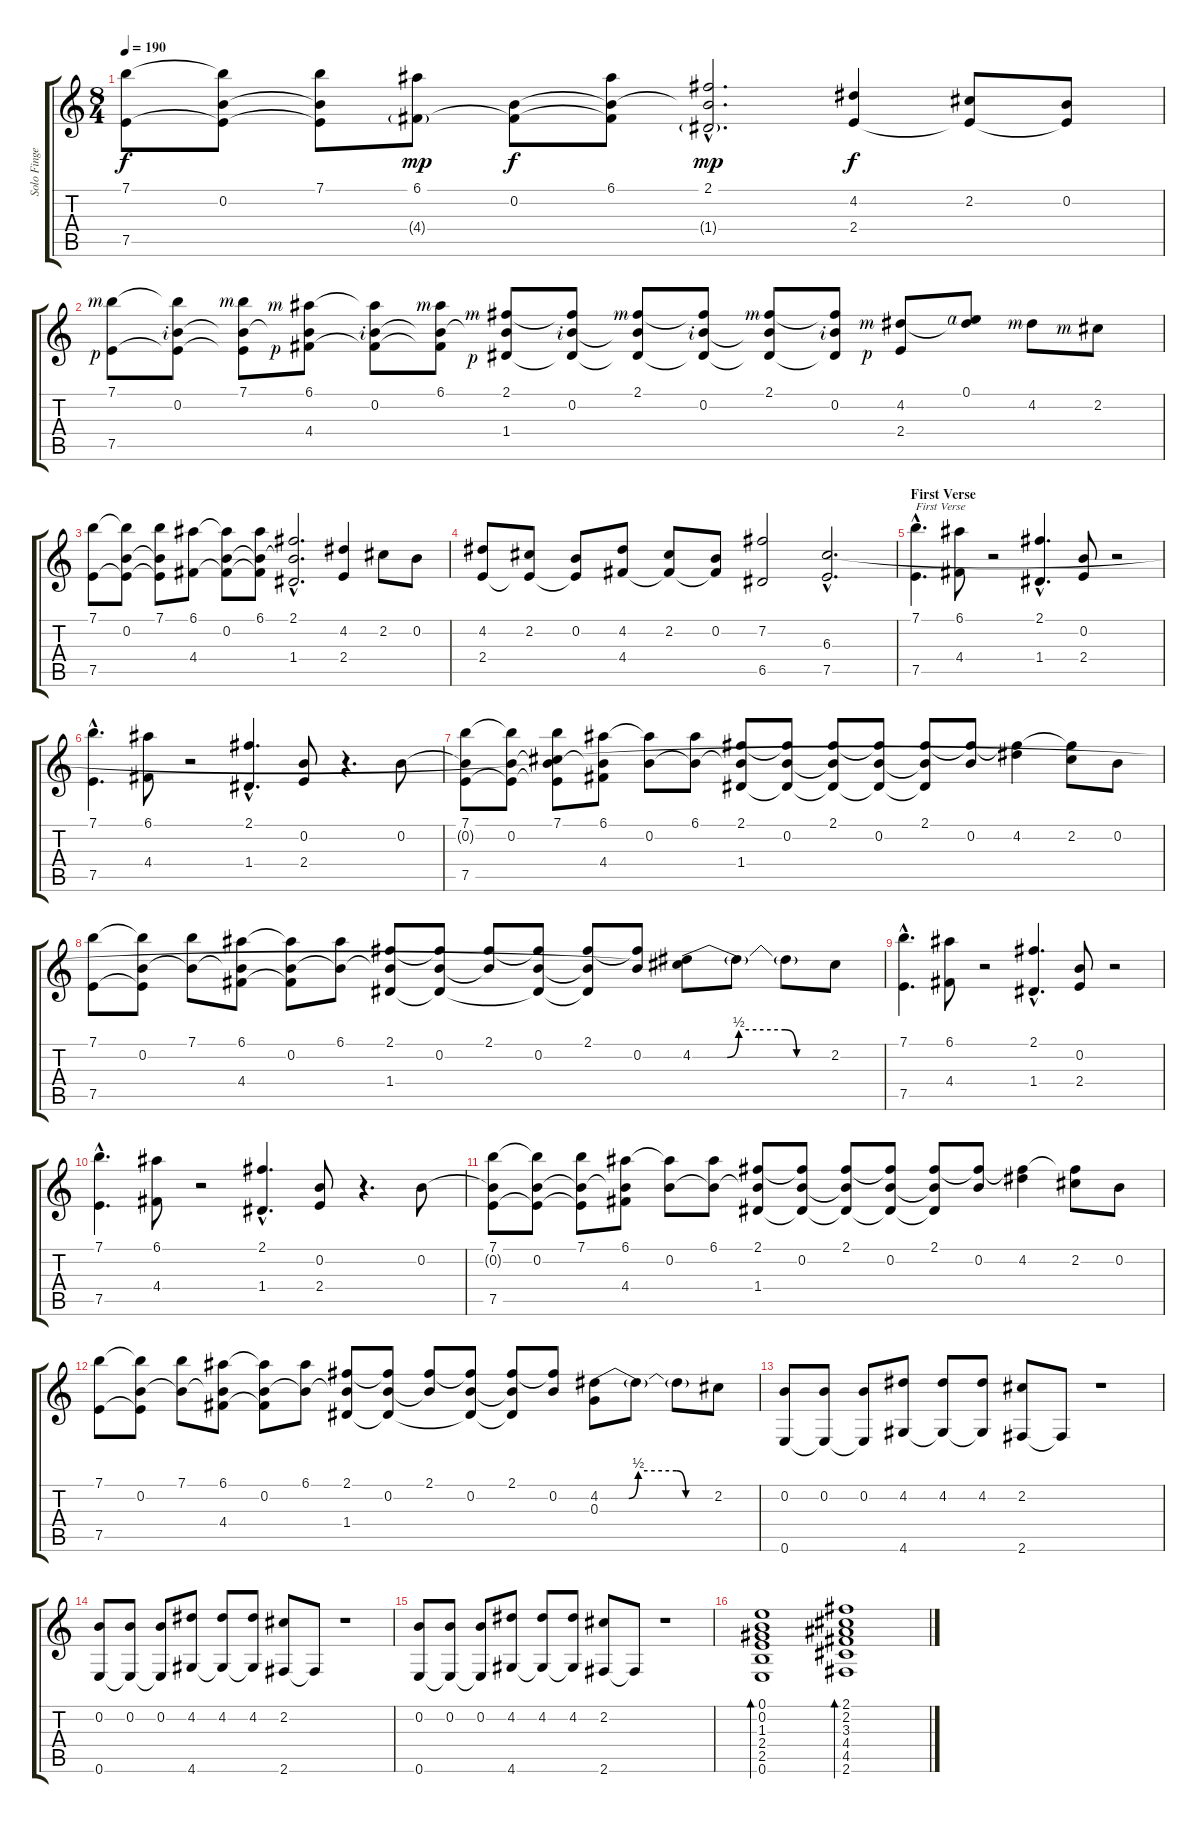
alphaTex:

\track ("Solo Fingerstyle Guitar" "Solo Finge") {instrument acousticguitarnylon}
\staff {score tabs}
\tuning (E4 B3 G3 D3 A2 E2) {hide}
\ts (8 4)
\tempo 190
\clef g2
\ks c
(7.1 7.5).8{dy f instrument acousticguitarnylon} (7.1{t} 0.2 7.5{t}).8 (7.1 0.2{t} 7.5{t}).8 (6.1 4.4{g}).8{dy mp} (0.2 4.4{t}).8{dy f} (6.1 0.2{t} 4.4{t}).8 (2.1{hac} 0.2{hac t} 1.4{g hac}).2{d dy mp} (4.2 2.4).4{dy f} (2.2 2.4{t}).8 (0.2 2.4{t}).8 |
(7.1{rf 3} 7.5{rf 1}).8 (7.1{t} 0.2{rf 2} 7.5{t}).8 (7.1{rf 3} 0.2{t} 7.5{t}).8 (6.1{rf 3} 0.2{t} 4.4{rf 1}).8 (6.1{t} 0.2{rf 2} 4.4{t}).8 (6.1{rf 3} 0.2{t} 4.4{t}).8 (2.1{rf 3} 0.2{t} 1.4{rf 1}).8 (2.1{t} 0.2{rf 2} 1.4{t}).8 (2.1{rf 3} 0.2{t} 1.4{t}).8 (2.1{t} 0.2{rf 2} 1.4{t}).8 (2.1{rf 3} 0.2{t} 1.4{t}).8 (2.1{t} 0.2{rf 2} 1.4{t}).8 (4.2{rf 3} 2.4{rf 1}).8 (0.1{rf 4} 4.2{t}).8 4.2{rf 3}.8 2.2{rf 3}.8 |
(7.1 7.5).8 (7.1{t} 0.2 7.5{t}).8 (7.1 0.2{t} 7.5{t}).8 (6.1 4.4).8 (6.1{t} 0.2 4.4{t}).8 (6.1 0.2{t} 4.4{t}).8 (2.1{hac} 0.2{hac t} 1.4{hac}).2{d} (4.2 2.4).4 2.2.8 0.2.8 |
(4.2 2.4).8 (2.2 2.4{t}).8 (0.2 2.4{t}).8 (4.2 4.4).8 (2.2 4.4{t}).8 (0.2 4.4{t}).8 (7.2 6.5).2 (6.3{hac} 7.5{hac}).2{d} |
\section ("" "First Verse")
(7.1{hac} 7.5{hac}).4{d txt "First Verse"} (6.1 4.4).8 r.2 (2.1{hac} 1.4{hac}).4{d} (0.2 2.4).8 r.2 |
(7.1{hac} 7.5{hac}).4{d} (6.1 4.4).8 r.2 (2.1{hac} 1.4{hac}).4{d} (0.2 2.4).8 r.4{d} 0.2.8 |
(7.1 0.2{t} 7.5).8 (7.1{t} 0.2 7.5{t}).8 (7.1 0.2{t} 6.3{t} 7.5{t}).8 (6.1 0.2{t} 4.4).8 (6.1{t} 0.2).8 (6.1 0.2{t}).8 (2.1 0.2{t} 1.4).8 (2.1{t} 0.2 1.4{t}).8 (2.1 0.2{t} 1.4{t}).8 (2.1{t} 0.2 1.4{t}).8 (2.1 0.2{t} 1.4{t}).8 (2.1{t} 0.2).8 (2.1{t} 4.2).4 (2.1{t} 2.2).8 0.2.8 |
(7.1 7.5).8 (7.1{t} 0.2 7.5{t}).8 (7.1 0.2{t}).8 (6.1 0.2{t} 4.4).8 (6.1{t} 0.2 4.4{t}).8 (6.1 0.2{t}).8 (2.1 0.2{t} 1.4).8 (2.1{t} 0.2 1.4{t}).8 (2.1 0.2{t}).8 (2.1{t} 0.2 1.4{t}).8 (2.1 0.2{t} 1.4{t}).8 (2.1{t} 0.2).8 (4.2{be (custom 0 0 15 0 20 2 40 2 45 0 60 0)} 6.3{t}).8 4.2{t}.8 4.2{t}.8 2.2.8 |
(7.1{hac} 7.5{hac}).4{d} (6.1 4.4).8 r.2 (2.1{hac} 1.4{hac}).4{d} (0.2 2.4).8 r.2 |
(7.1{hac} 7.5{hac}).4{d} (6.1 4.4).8 r.2 (2.1{hac} 1.4{hac}).4{d} (0.2 2.4).8 r.4{d} 0.2.8 |
(7.1 0.2{t} 7.5).8{volume 16} (7.1{t} 0.2 7.5{t}).8 (7.1 0.2{t} 7.5{t}).8 (6.1 0.2{t} 4.4).8 (6.1{t} 0.2).8 (6.1 0.2{t}).8 (2.1 0.2{t} 1.4).8 (2.1{t} 0.2 1.4{t}).8 (2.1 0.2{t} 1.4{t}).8 (2.1{t} 0.2 1.4{t}).8 (2.1 0.2{t} 1.4{t}).8 (2.1{t} 0.2).8 (2.1{t} 4.2).4 (2.1{t} 2.2).8 0.2.8 |
(7.1 7.5).8 (7.1{t} 0.2 7.5{t}).8 (7.1 0.2{t}).8 (6.1 0.2{t} 4.4).8 (6.1{t} 0.2 4.4{t}).8 (6.1 0.2{t}).8 (2.1 0.2{t} 1.4).8 (2.1{t} 0.2 1.4{t}).8 (2.1 0.2{t}).8 (2.1{t} 0.2 1.4{t}).8 (2.1 0.2{t} 1.4{t}).8 (2.1{t} 0.2).8 (4.2{be (custom 0 0 15 0 20 2 40 2 45 0 60 0)} 0.3).8 4.2{t}.8 4.2{t}.8 2.2.8 |
(0.2 0.6).8 (0.2 0.6{t}).8 (0.2 0.6{t}).8 (4.2 4.6).8 (4.2 4.6{t}).8 (4.2 4.6{t}).8 (2.2 2.6).8 2.6{t}.8 r.1 |
(0.2 0.6).8 (0.2 0.6{t}).8 (0.2 0.6{t}).8 (4.2 4.6).8 (4.2 4.6{t}).8 (4.2 4.6{t}).8 (2.2 2.6).8 2.6{t}.8 r.1 |
(0.2 0.6).8 (0.2 0.6{t}).8 (0.2 0.6{t}).8 (4.2 4.6).8 (4.2 4.6{t}).8 (4.2 4.6{t}).8 (2.2 2.6).8 2.6{t}.8 r.1 |
(0.1 0.2 1.3 2.4 2.5 0.6).1{bd 120} (2.1 2.2 3.3 4.4 4.5 2.6).1{bd 120}
